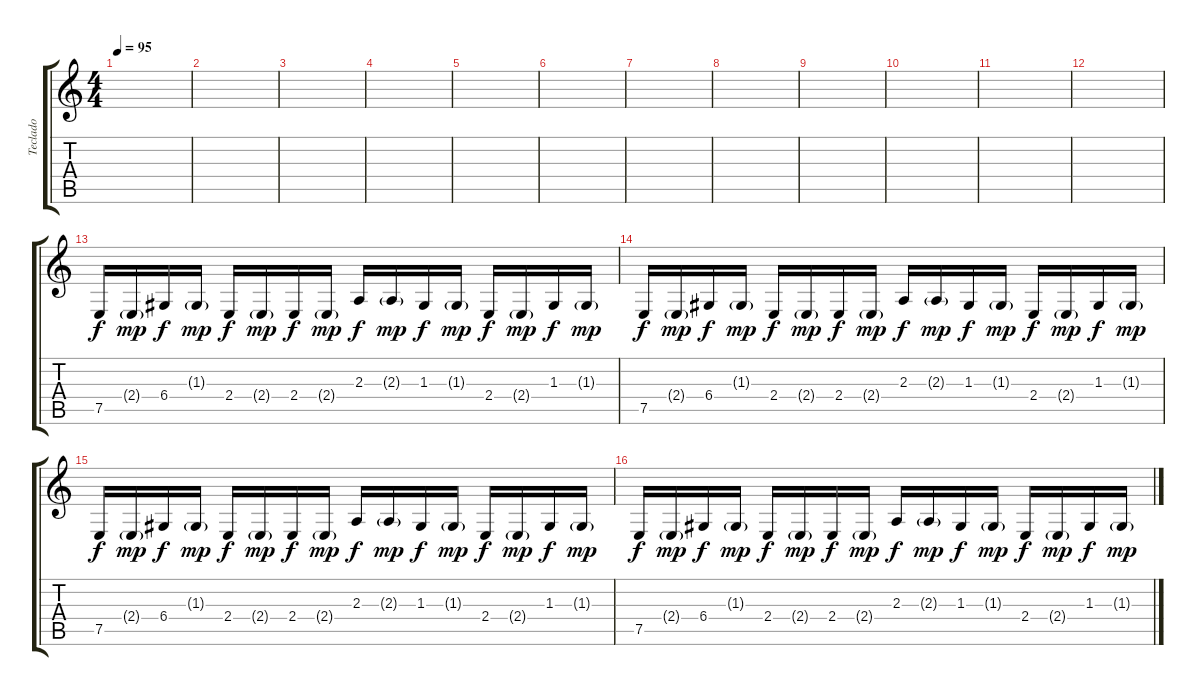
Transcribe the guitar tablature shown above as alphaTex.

\track ("Teclado" "Teclado") {instrument vibraphone}
\staff {score tabs}
\tuning (E4 B3 G3 D3 A2 E2) {hide}
\ts (4 4)
\tempo 95
\clef g2
\ks c
|
|
|
|
|
|
|
|
|
|
|
|
7.5.16{dy f} 2.4{g}.16{dy mp} 6.4.16{dy f} 1.3{g}.16{dy mp} 2.4.16{dy f} 2.4{g}.16{dy mp} 2.4.16{dy f} 2.4{g}.16{dy mp} 2.3.16{dy f} 2.3{g}.16{dy mp} 1.3.16{dy f} 1.3{g}.16{dy mp} 2.4.16{dy f} 2.4{g}.16{dy mp} 1.3.16{dy f} 1.3{g}.16{dy mp} |
7.5.16{dy f} 2.4{g}.16{dy mp} 6.4.16{dy f} 1.3{g}.16{dy mp} 2.4.16{dy f} 2.4{g}.16{dy mp} 2.4.16{dy f} 2.4{g}.16{dy mp} 2.3.16{dy f} 2.3{g}.16{dy mp} 1.3.16{dy f} 1.3{g}.16{dy mp} 2.4.16{dy f} 2.4{g}.16{dy mp} 1.3.16{dy f} 1.3{g}.16{dy mp} |
7.5.16{dy f} 2.4{g}.16{dy mp} 6.4.16{dy f} 1.3{g}.16{dy mp} 2.4.16{dy f} 2.4{g}.16{dy mp} 2.4.16{dy f} 2.4{g}.16{dy mp} 2.3.16{dy f} 2.3{g}.16{dy mp} 1.3.16{dy f} 1.3{g}.16{dy mp} 2.4.16{dy f} 2.4{g}.16{dy mp} 1.3.16{dy f} 1.3{g}.16{dy mp} |
7.5.16{dy f} 2.4{g}.16{dy mp} 6.4.16{dy f} 1.3{g}.16{dy mp} 2.4.16{dy f} 2.4{g}.16{dy mp} 2.4.16{dy f} 2.4{g}.16{dy mp} 2.3.16{dy f} 2.3{g}.16{dy mp} 1.3.16{dy f} 1.3{g}.16{dy mp} 2.4.16{dy f} 2.4{g}.16{dy mp} 1.3.16{dy f} 1.3{g}.16{dy mp}
